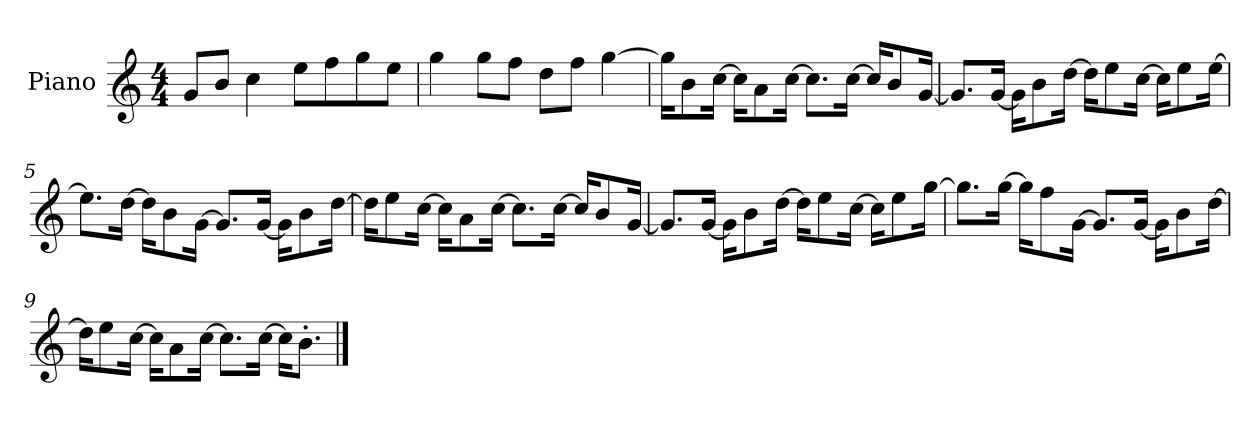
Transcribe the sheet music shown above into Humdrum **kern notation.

**kern
*part1
*staff1
*I"Piano
*I'P-no
*clefG2
*k[]
*M4/4
*MM90
=1
8g/L
8b/J
4cc\
8ee\L
8ff\
8gg\
8ee\J
=2
4gg\
8gg\L
8ff\J
8dd\L
8ff\J
[4gg\
=3
16gg\KL]
8b\
[16cc\Jk
16cc\KL]
8a\
[16cc\Jk
8.cc\L]
[16cc\Jk
16cc/KL]
8b/
[16g/Jk
=4
8.g/L]
[16g/Jk
16g\KL]
8b\
[16dd\Jk
16dd\KL]
8ee\
[16cc\Jk
16cc\KL]
8ee\
[16ee\Jk
!!LO:LB:g=z
=5
8.ee\L]
[16dd\Jk
16dd\KL]
8b\
[16g\Jk
8.g/L]
[16g/Jk
16g\KL]
8b\
[16dd\Jk
=6
16dd\KL]
8ee\
[16cc\Jk
16cc\KL]
8a\
[16cc\Jk
8.cc\L]
[16cc\Jk
16cc/KL]
8b/
[16g/Jk
=7
8.g/L]
[16g/Jk
16g\KL]
8b\
[16dd\Jk
16dd\KL]
8ee\
[16cc\Jk
16cc\KL]
8ee\
[16gg\Jk
!!LO:LB:g=z
=8
8.gg\L]
[16gg\Jk
16gg\KL]
8ff\
[16g\Jk
8.g/L]
[16g/Jk
16g\KL]
8b\
[16dd\Jk
=9
16dd\KL]
8ee\
[16cc\Jk
16cc\KL]
8a\
[16cc\Jk
8.cc\L]
[16cc\Jk
16cc\KL]
8.b'\J
==
*-
